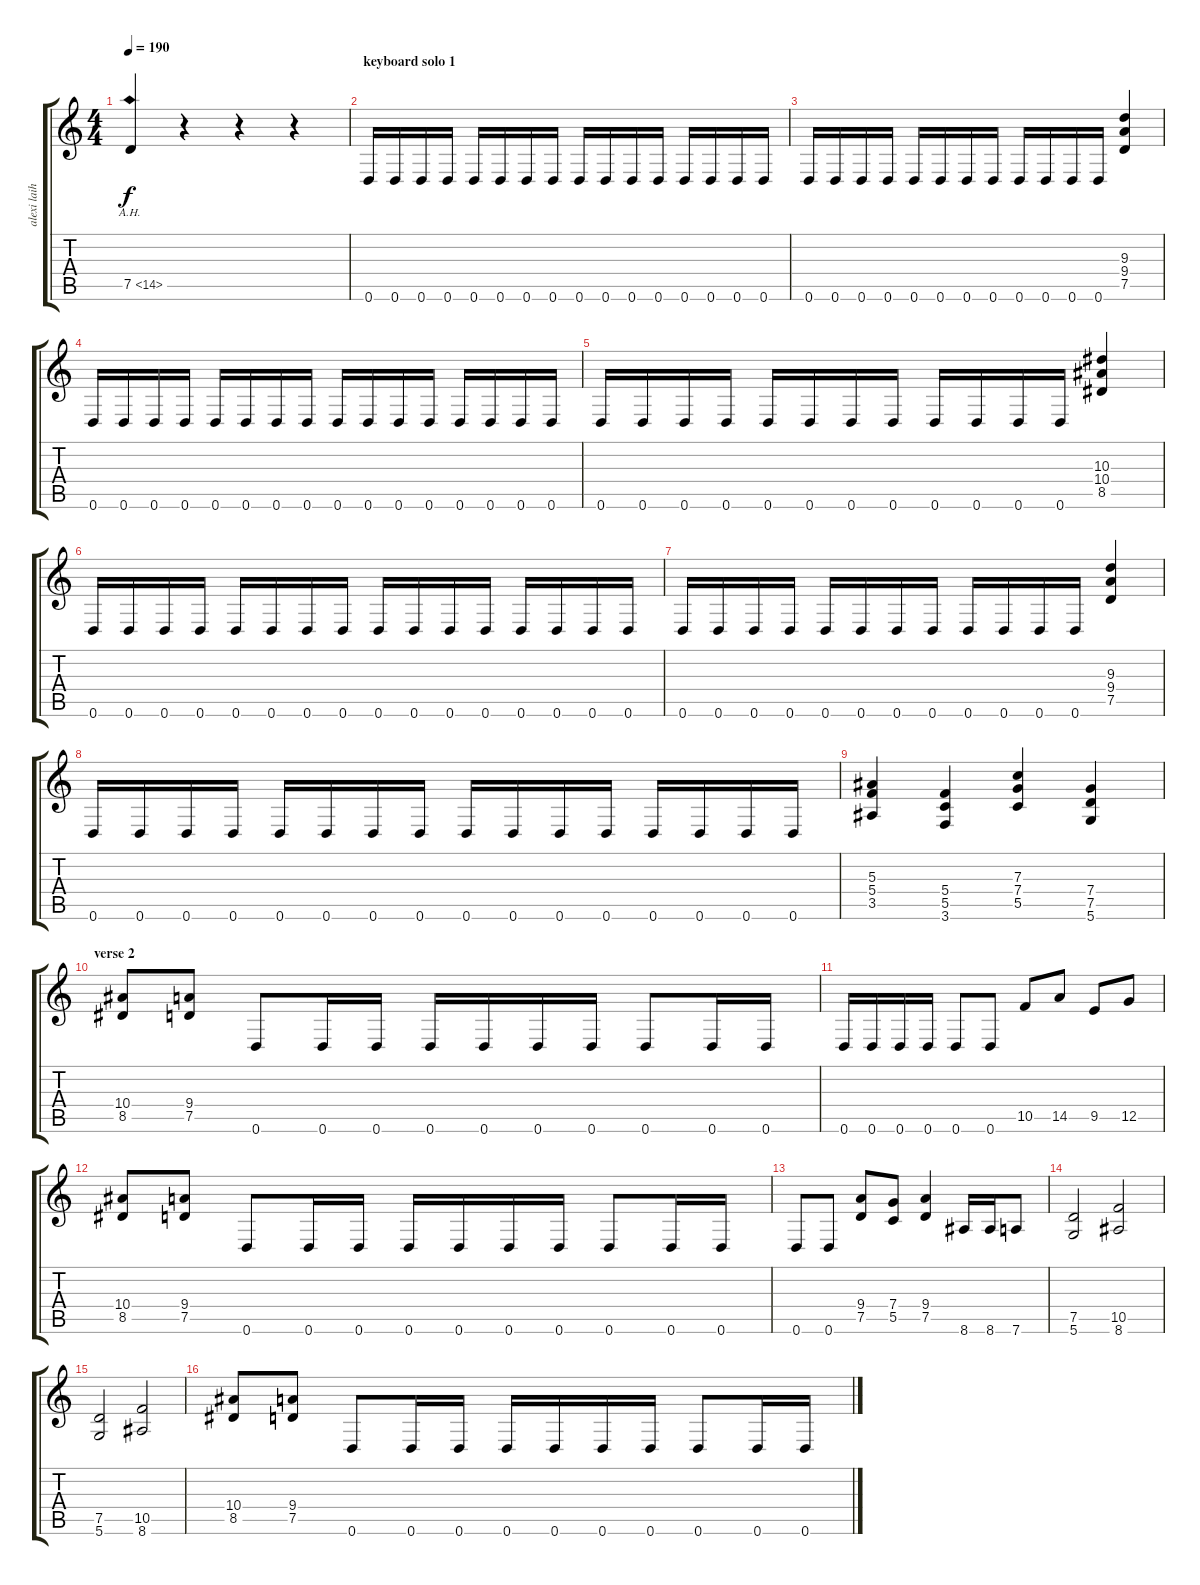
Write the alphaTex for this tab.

\track ("alexi laiho" "alexi laih") {instrument overdrivenguitar}
\staff {score tabs}
\tuning (D4 A3 F3 C3 G2 D2) {hide}
\ts (4 4)
\tempo 190
\clef g2
\ks c
7.5{ah 7}.4{dy f} r.4 r.4 r.4 |
\section ("" "keyboard solo 1")
0.6.16 0.6.16 0.6.16 0.6.16 0.6.16 0.6.16 0.6.16 0.6.16 0.6.16 0.6.16 0.6.16 0.6.16 0.6.16 0.6.16 0.6.16 0.6.16 |
0.6.16 0.6.16 0.6.16 0.6.16 0.6.16 0.6.16 0.6.16 0.6.16 0.6.16 0.6.16 0.6.16 0.6.16 (9.3 9.4 7.5).4 |
0.6.16 0.6.16 0.6.16 0.6.16 0.6.16 0.6.16 0.6.16 0.6.16 0.6.16 0.6.16 0.6.16 0.6.16 0.6.16 0.6.16 0.6.16 0.6.16 |
0.6.16 0.6.16 0.6.16 0.6.16 0.6.16 0.6.16 0.6.16 0.6.16 0.6.16 0.6.16 0.6.16 0.6.16 (10.3 10.4 8.5).4 |
0.6.16 0.6.16 0.6.16 0.6.16 0.6.16 0.6.16 0.6.16 0.6.16 0.6.16 0.6.16 0.6.16 0.6.16 0.6.16 0.6.16 0.6.16 0.6.16 |
0.6.16 0.6.16 0.6.16 0.6.16 0.6.16 0.6.16 0.6.16 0.6.16 0.6.16 0.6.16 0.6.16 0.6.16 (9.3 9.4 7.5).4 |
0.6.16 0.6.16 0.6.16 0.6.16 0.6.16 0.6.16 0.6.16 0.6.16 0.6.16 0.6.16 0.6.16 0.6.16 0.6.16 0.6.16 0.6.16 0.6.16 |
(5.3 5.4 3.5).4 (5.4 5.5 3.6).4 (7.3 7.4 5.5).4 (7.4 7.5 5.6).4 |
\section ("" "verse 2")
(10.4 8.5).8 (9.4 7.5).8 0.6.8 0.6.16 0.6.16 0.6.16 0.6.16 0.6.16 0.6.16 0.6.8 0.6.16 0.6.16 |
0.6.16 0.6.16 0.6.16 0.6.16 0.6.8 0.6.8 10.5.8 14.5.8 9.5.8 12.5.8 |
(10.4 8.5).8 (9.4 7.5).8 0.6.8 0.6.16 0.6.16 0.6.16 0.6.16 0.6.16 0.6.16 0.6.8 0.6.16 0.6.16 |
0.6.8 0.6.8 (9.4 7.5).8 (7.4 5.5).8 (9.4 7.5).4 8.6.16 8.6.16 7.6.8 |
(7.5 5.6).2 (10.5 8.6).2 |
(7.5 5.6).2 (10.5 8.6).2 |
(10.4 8.5).8 (9.4 7.5).8 0.6.8 0.6.16 0.6.16 0.6.16 0.6.16 0.6.16 0.6.16 0.6.8 0.6.16 0.6.16
